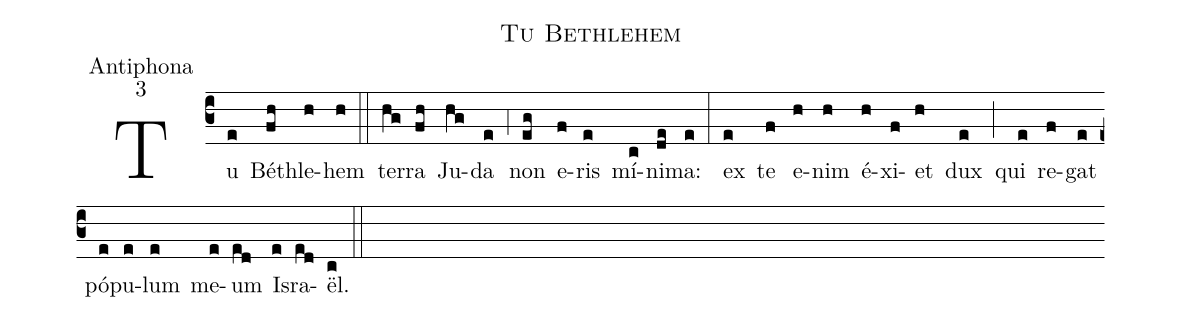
name:Tu Bethlehem;
office-part:Antiphona;
mode:3;
%%
(c3) Tu(e) Béth(fh)le(h)hem(h) (::)
ter(hg)ra(fh) Ju(hg)da(e) (,4) non(eg) e(f)ris(e) mí(c)ni(de)ma:(e) (:)
ex(e) te(f) e(h)nim(h) é(h)xi(f)et(h) dux(e) (;) qui(e) re(f)gat(e) pó(e)pu(e)lum(e) me(e)um(ed) Is(e)ra(ed)ël.(c) (::)
